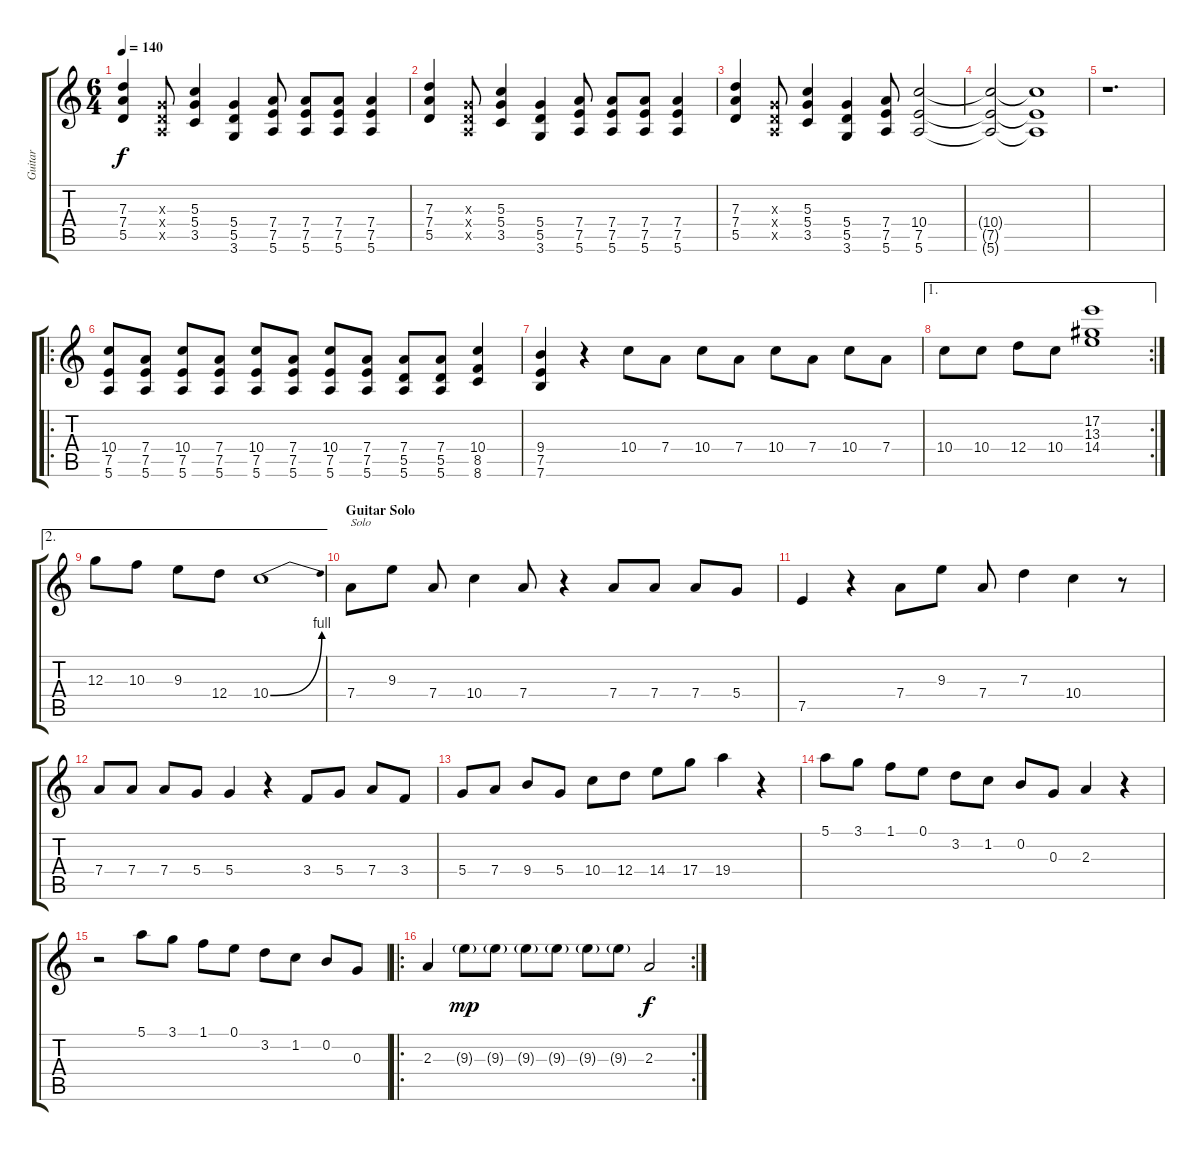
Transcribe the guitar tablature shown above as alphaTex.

\track ("Guitar" "Guitar") {instrument acousticguitarsteel}
\staff {score tabs}
\tuning (E4 B3 G3 D3 A2 E2) {hide}
\ts (6 4)
\tempo 140
\clef g2
\ks c
(7.3 7.4 5.5).4{dy f} (0.3{x} 0.4{x} 0.5{x}).8 (5.3 5.4 3.5).4 (5.4 5.5 3.6).4 (7.4 7.5 5.6).8 (7.4 7.5 5.6).8 (7.4 7.5 5.6).8 (7.4 7.5 5.6).4 |
(7.3 7.4 5.5).4 (0.3{x} 0.4{x} 0.5{x}).8 (5.3 5.4 3.5).4 (5.4 5.5 3.6).4 (7.4 7.5 5.6).8 (7.4 7.5 5.6).8 (7.4 7.5 5.6).8 (7.4 7.5 5.6).4 |
(7.3 7.4 5.5).4 (0.3{x} 0.4{x} 0.5{x}).8 (5.3 5.4 3.5).4 (5.4 5.5 3.6).4 (7.4 7.5 5.6).8 (10.4 7.5 5.6).2 |
(10.4{t} 7.5{t} 5.6{t}).2 (10.4{t} 7.5{t} 5.6{t}).1 |
r.1{d} |
\ro
(10.4 7.5 5.6).8 (7.4 7.5 5.6).8 (10.4 7.5 5.6).8 (7.4 7.5 5.6).8 (10.4 7.5 5.6).8 (7.4 7.5 5.6).8 (10.4 7.5 5.6).8 (7.4 7.5 5.6).8 (7.4 5.5 5.6).8 (7.4 5.5 5.6).8 (10.4 8.5 8.6).4 |
(9.4 7.5 7.6).4 r.4 10.4.8 7.4.8 10.4.8 7.4.8 10.4.8 7.4.8 10.4.8 7.4.8 |
\ae 1
\rc 2
10.4.8 10.4.8 12.4.8 10.4.8 (17.2 13.3 14.4).1 |
\ae 2
12.3.8 10.3.8 9.3.8 12.4.8 10.4{be (bend 0 0 60 4)}.1 |
\section ("" "Guitar Solo")
7.4.8{txt "Solo"} 9.3.8 7.4.8 10.4.4 7.4.8 r.4 7.4.8 7.4.8 7.4.8 5.4.8 |
7.5.4 r.4 7.4.8 9.3.8 7.4.8 7.3.4 10.4.4 r.8 |
7.4.8 7.4.8 7.4.8 5.4.8 5.4.4 r.4 3.4.8 5.4.8 7.4.8 3.4.8 |
5.4.8 7.4.8 9.4.8 5.4.8 10.4.8 12.4.8 14.4.8 17.4.8 19.4.4 r.4 |
5.1.8 3.1.8 1.1.8 0.1.8 3.2.8 1.2.8 0.2.8 0.3.8 2.3.4 r.4 |
r.2 5.1.8 3.1.8 1.1.8 0.1.8 3.2.8 1.2.8 0.2.8 0.3.8 |
\ro
\rc 2
2.3.4 9.3{g}.8{dy mp} 9.3{g}.8 9.3{g}.8 9.3{g}.8 9.3{g}.8 9.3{g}.8 2.3.2{dy f}
